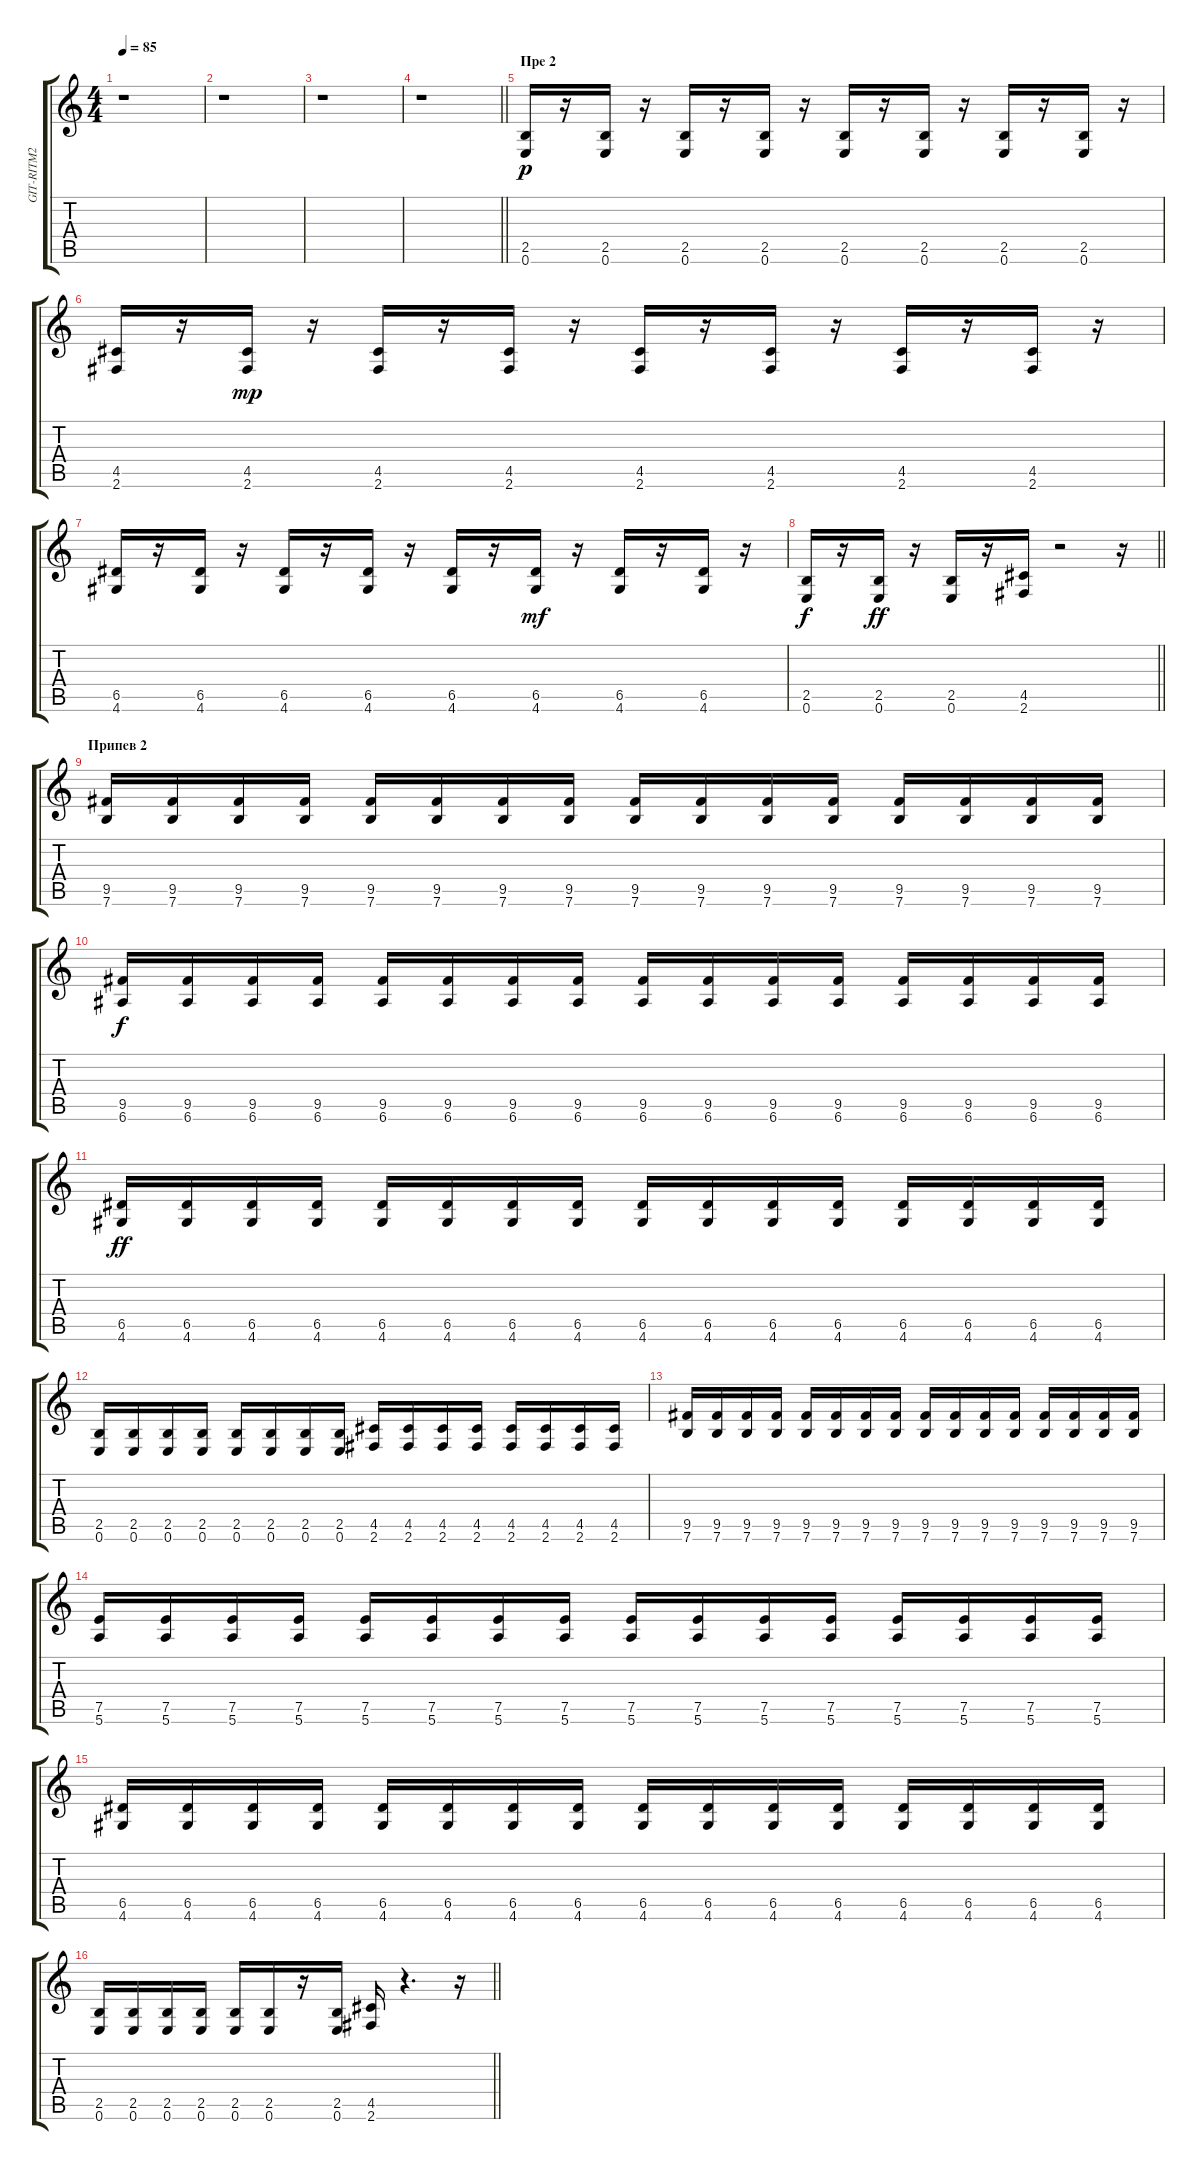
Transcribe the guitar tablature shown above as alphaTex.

\track ("GIT-RITM2" "GIT-RITM2") {instrument distortionguitar}
\staff {score tabs}
\tuning (E4 B3 G3 D3 A2 E2) {hide}
\ts (4 4)
\tempo 85
\clef g2
\ks c
r.1{dy ff} |
r.1 |
r.1 |
\barLineRight lightlight
r.1 |
\section ("" "Пре 2")
(2.5 0.6).16{dy p} r.16 (2.5 0.6).16 r.16 (2.5 0.6).16 r.16 (2.5 0.6).16 r.16 (2.5 0.6).16 r.16 (2.5 0.6).16 r.16 (2.5 0.6).16 r.16 (2.5 0.6).16 r.16 |
(4.5 2.6).16 r.16 (4.5 2.6).16{dy mp} r.16 (4.5 2.6).16 r.16 (4.5 2.6).16 r.16 (4.5 2.6).16 r.16 (4.5 2.6).16 r.16 (4.5 2.6).16 r.16 (4.5 2.6).16 r.16 |
(6.5 4.6).16 r.16 (6.5 4.6).16 r.16 (6.5 4.6).16 r.16 (6.5 4.6).16 r.16 (6.5 4.6).16 r.16 (6.5 4.6).16{dy mf} r.16 (6.5 4.6).16 r.16 (6.5 4.6).16 r.16 |
\barLineRight lightlight
(2.5 0.6).16{dy f} r.16 (2.5 0.6).16{dy ff} r.16 (2.5 0.6).16 r.16 (4.5 2.6).16 r.2 r.16 |
\section ("" "Припев 2")
(9.5 7.6).16 (9.5 7.6).16 (9.5 7.6).16 (9.5 7.6).16 (9.5 7.6).16 (9.5 7.6).16 (9.5 7.6).16 (9.5 7.6).16 (9.5 7.6).16 (9.5 7.6).16 (9.5 7.6).16 (9.5 7.6).16 (9.5 7.6).16 (9.5 7.6).16 (9.5 7.6).16 (9.5 7.6).16 |
(9.5 6.6).16{dy f} (9.5 6.6).16 (9.5 6.6).16 (9.5 6.6).16 (9.5 6.6).16 (9.5 6.6).16 (9.5 6.6).16 (9.5 6.6).16 (9.5 6.6).16 (9.5 6.6).16 (9.5 6.6).16 (9.5 6.6).16 (9.5 6.6).16 (9.5 6.6).16 (9.5 6.6).16 (9.5 6.6).16 |
(6.5 4.6).16{dy ff} (6.5 4.6).16 (6.5 4.6).16 (6.5 4.6).16 (6.5 4.6).16 (6.5 4.6).16 (6.5 4.6).16 (6.5 4.6).16 (6.5 4.6).16 (6.5 4.6).16 (6.5 4.6).16 (6.5 4.6).16 (6.5 4.6).16 (6.5 4.6).16 (6.5 4.6).16 (6.5 4.6).16 |
(2.5 0.6).16 (2.5 0.6).16 (2.5 0.6).16 (2.5 0.6).16 (2.5 0.6).16 (2.5 0.6).16 (2.5 0.6).16 (2.5 0.6).16 (4.5 2.6).16 (4.5 2.6).16 (4.5 2.6).16 (4.5 2.6).16 (4.5 2.6).16 (4.5 2.6).16 (4.5 2.6).16 (4.5 2.6).16 |
(9.5 7.6).16 (9.5 7.6).16 (9.5 7.6).16 (9.5 7.6).16 (9.5 7.6).16 (9.5 7.6).16 (9.5 7.6).16 (9.5 7.6).16 (9.5 7.6).16 (9.5 7.6).16 (9.5 7.6).16 (9.5 7.6).16 (9.5 7.6).16 (9.5 7.6).16 (9.5 7.6).16 (9.5 7.6).16 |
(7.5 5.6).16 (7.5 5.6).16 (7.5 5.6).16 (7.5 5.6).16 (7.5 5.6).16 (7.5 5.6).16 (7.5 5.6).16 (7.5 5.6).16 (7.5 5.6).16 (7.5 5.6).16 (7.5 5.6).16 (7.5 5.6).16 (7.5 5.6).16 (7.5 5.6).16 (7.5 5.6).16 (7.5 5.6).16 |
(6.5 4.6).16 (6.5 4.6).16 (6.5 4.6).16 (6.5 4.6).16 (6.5 4.6).16 (6.5 4.6).16 (6.5 4.6).16 (6.5 4.6).16 (6.5 4.6).16 (6.5 4.6).16 (6.5 4.6).16 (6.5 4.6).16 (6.5 4.6).16 (6.5 4.6).16 (6.5 4.6).16 (6.5 4.6).16 |
\barLineRight lightlight
(2.5 0.6).16 (2.5 0.6).16 (2.5 0.6).16 (2.5 0.6).16 (2.5 0.6).16 (2.5 0.6).16 r.16 (2.5 0.6).16 (4.5 2.6).16 r.4{d} r.16
